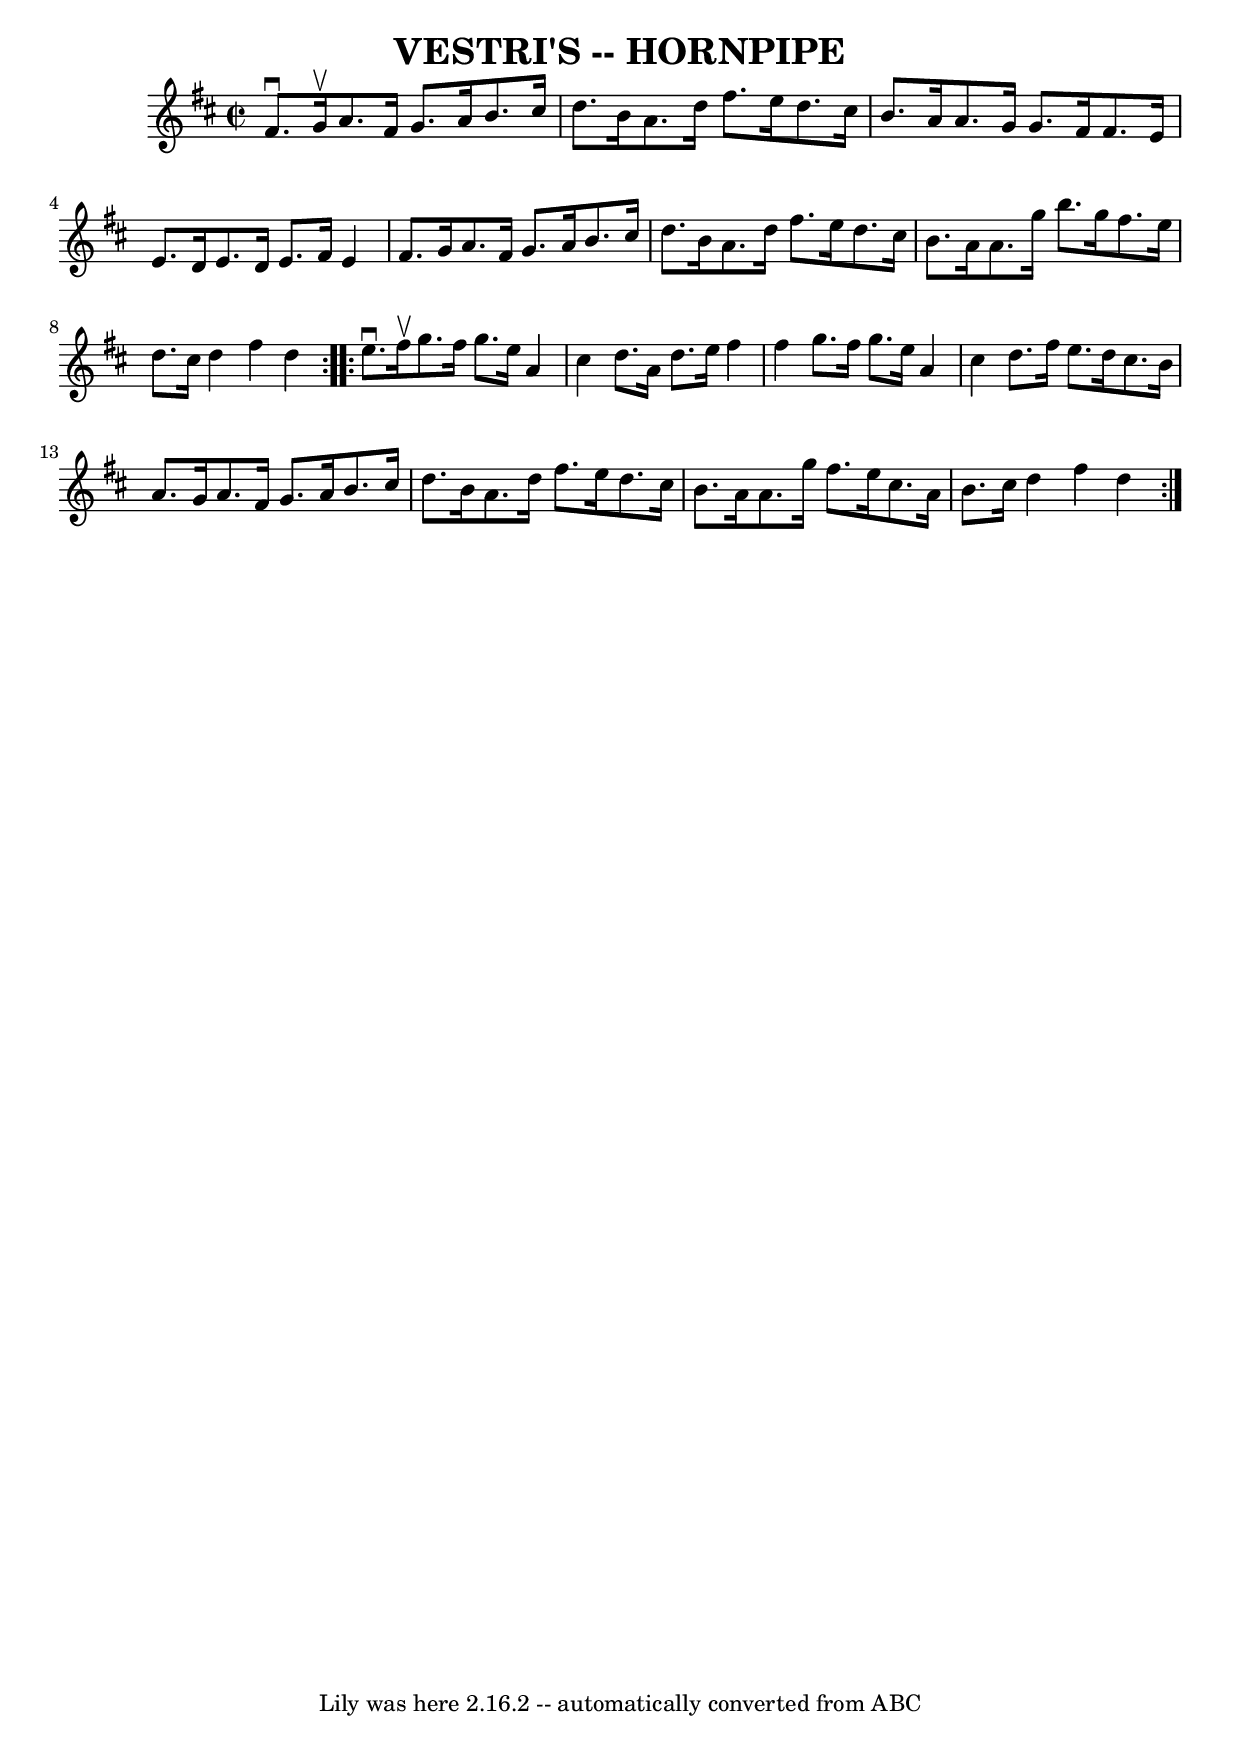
\version "2.16.2"
\include "Mammoth.ily"
\header {
	%% book = "Ryan's Mammoth Collection of Fiddle Tunes"
	crossRefNumber = "1"
	footnotes = ""
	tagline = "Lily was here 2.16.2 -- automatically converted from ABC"
	title = "VESTRI'S -- HORNPIPE"
}
voicedefault =  {


\repeat volta 2 {
\override Staff.TimeSignature #'style = #'C
 \time 2/2 
\key d \major fis'8.^\downbow g'16^\upbow       |
   
a'8. fis'16 g'8. a'16 b'8. cis''16 d''8. b'16    |
  
 a'8. d''16 fis''8. e''16 d''8. cis''16 b'8. a'16    
|
 a'8. g'16 g'8. fis'16 fis'8. e'16 e'8. d'16    
|
 e'8. d'16 e'8. fis'16 e'4 fis'8. g'16    |
  
   |
 a'8. fis'16 g'8. a'16 b'8. cis''16 d''8.    
b'16    |
 a'8. d''16 fis''8. e''16 d''8. cis''16    
b'8. a'16    |
 a'8. g''16 b''8. g''16 fis''8. e''16  
 d''8. cis''16    |
 d''4 fis''4 d''4    }     
\repeat volta 2 { e''8.^\downbow fis''16^\upbow       |
 g''8.    
fis''16 g''8. e''16 a'4 cis''4    |
 d''8. a'16 d''8. 
 e''16 fis''4 fis''4    |
 g''8. fis''16 g''8. e''16   
 a'4 cis''4    |
 d''8. fis''16 e''8. d''16 cis''8.    
b'16 a'8. g'16    |
     |
 a'8. fis'16 g'8. a'16  
 b'8. cis''16 d''8. b'16    |
 a'8. d''16 fis''8.    
e''16 d''8. cis''16 b'8. a'16    |
 a'8. g''16    
fis''8. e''16 cis''8. a'16 b'8. cis''16    |
 d''4    
fis''4 d''4    }   
}

\score{
    <<

	\context Staff="default"
	{
	    \voicedefault 
	}

    >>
	\layout {
	}
	\midi {}
}
